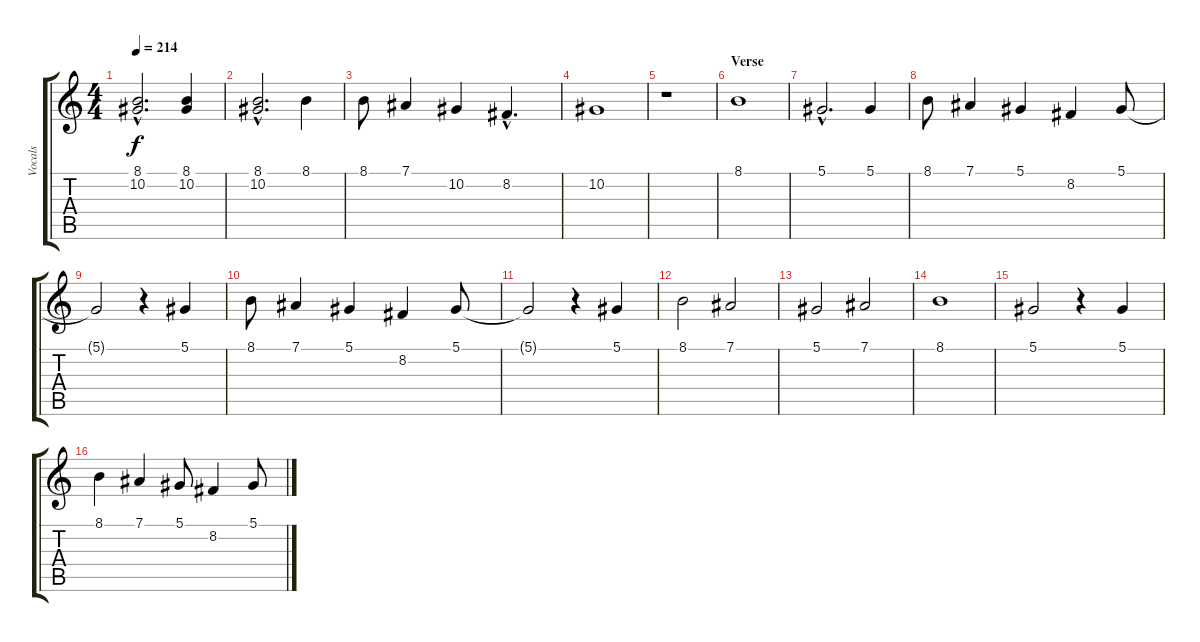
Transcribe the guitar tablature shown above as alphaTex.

\track ("Vocals" "Vocals") {instrument oboe}
\staff {score tabs}
\tuning (Eb4 Bb3 Gb3 Db3 Ab2 Eb2) {hide}
\ts (4 4)
\tempo 214
\clef g2
\ks c
(8.1{hac t} 10.2{hac t}).2{d dy f} (8.1 10.2).4 |
(8.1{hac} 10.2{hac}).2{d} 8.1.4 |
8.1.8 7.1.4 10.2.4 8.2{hac}.4{d} |
10.2.1 |
r.1 |
\section ("" "Verse")
8.1.1 |
5.1{hac}.2{d} 5.1.4 |
8.1.8 7.1.4 5.1.4 8.2.4 5.1.8 |
5.1{t}.2 r.4 5.1.4 |
8.1.8 7.1.4 5.1.4 8.2.4 5.1.8 |
5.1{t}.2 r.4 5.1.4 |
8.1.2 7.1.2 |
5.1.2 7.1.2 |
8.1.1 |
5.1.2 r.4 5.1.4 |
8.1.4 7.1.4 5.1.8 8.2.4 5.1.8
